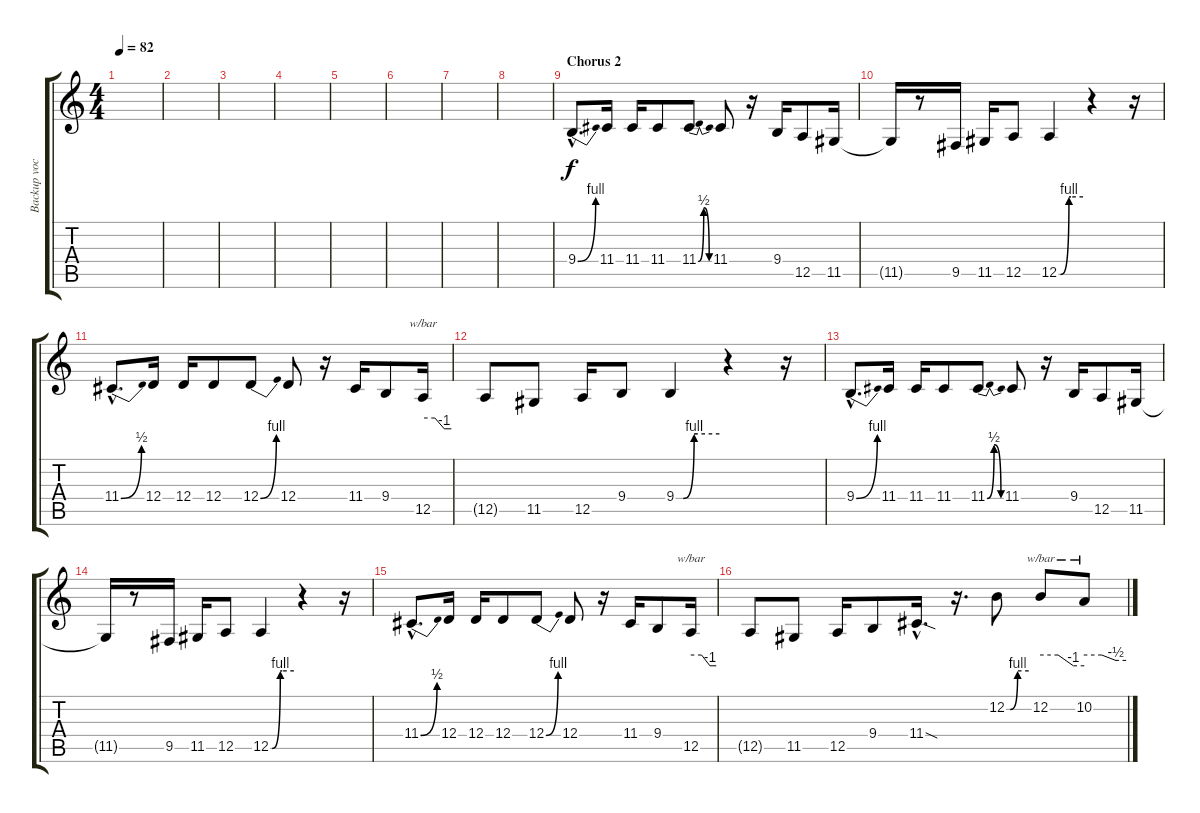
\track ("Backup vocals" "Backup voc") {instrument lead1square}
\staff {score tabs}
\tuning (E4 B3 G3 D3 A2 E2) {hide}
\ts (4 4)
\tempo 82
\clef g2
\ks c
|
|
|
\section ("" "")
|
|
|
|
|
\section ("" "Chorus 2")
9.4{be (bend 0 0 60 4) hac}.8{d} 11.4.16 11.4.16 11.4.8 11.4{be (bendrelease 0 0 30 2 58 2 60 0)}.8 11.4.8 r.16 9.4.16 12.5.8 11.5.16 |
11.5{t}.16 r.8 9.5.16 11.5.16 12.5.8 12.5{be (custom 0 0 4 0 25 4 30 4 60 4)}.4 r.4 r.16 |
11.4{be (bend 0 0 60 2) hac}.8{d} 12.4.16 12.4.16 12.4.8 12.4{be (bend 0 0 60 4)}.8 12.4.8 r.16 11.4.16 9.4.8 12.5.16{tbe (custom default 0 0 25 0 45 -4 60 -4)} |
12.5{t}.8 11.5.8 12.5.16 9.4.8 9.4{be (custom 0 0 10 0 25 4 30 4 60 4)}.4 r.4 r.16 |
\section ("" "")
9.4{be (bend 0 0 60 4) hac}.8{d} 11.4.16 11.4.16 11.4.8 11.4{be (bendrelease 0 0 30 2 58 2 60 0)}.8 11.4.8 r.16 9.4.16 12.5.8 11.5.16 |
11.5{t}.16 r.8 9.5.16 11.5.16 12.5.8 12.5{be (custom 0 0 4 0 25 4 30 4 60 4)}.4 r.4 r.16 |
11.4{be (bend 0 0 60 2) hac}.8{d} 12.4.16 12.4.16 12.4.8 12.4{be (bend 0 0 60 4)}.8 12.4.8 r.16 11.4.16 9.4.8 12.5.16{tbe (custom default 0 0 25 0 45 -4 60 -4)} |
12.5{t}.8 11.5.8 12.5.16 9.4.8 11.4{sod hac}.16{d} r.16{d} 12.2{be (custom 0 0 10 0 30 4 60 4)}.8 12.2.8{tbe (custom default 0 0 24 0 45 -4 60 -4)} 10.2.8{tbe (custom default 0 0 25 0 45 -2 60 -2)}
